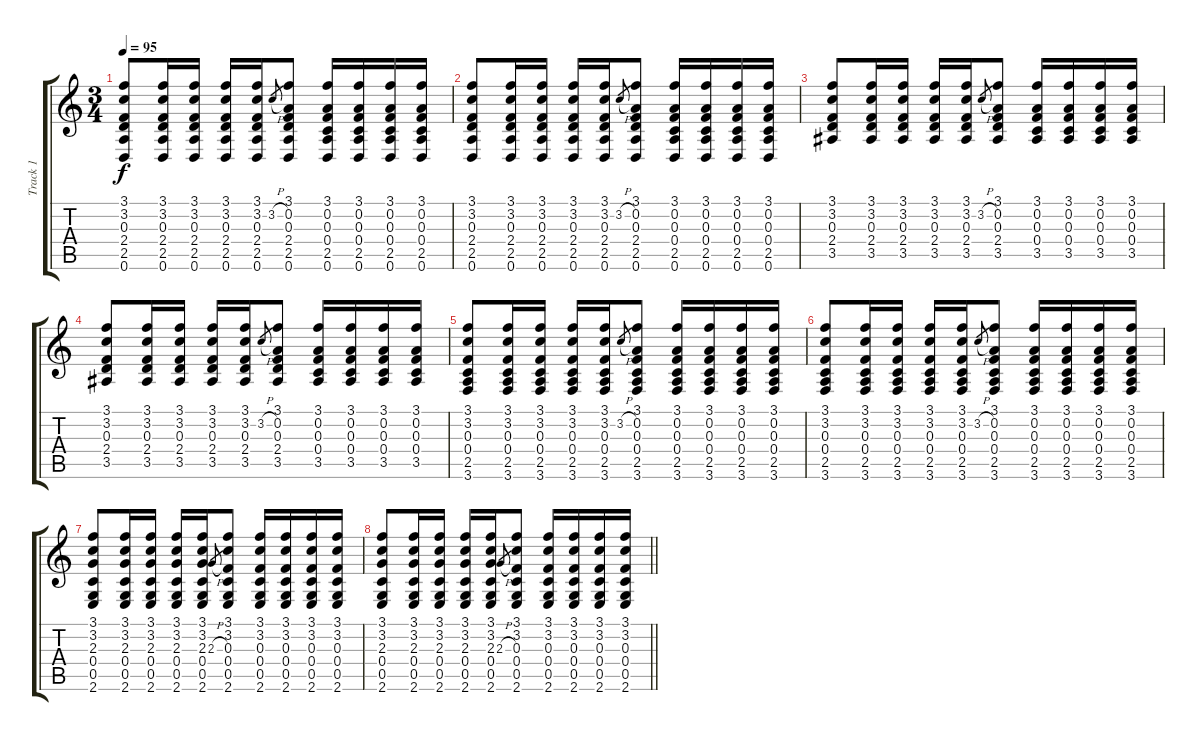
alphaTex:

\track ("Track 1" "Track 1") {instrument acousticguitarsteel}
\staff {score tabs}
\tuning (D4 A3 F3 C3 G2 D2) {hide}
\ts (3 4)
\tempo 95
\clef g2
\ks c
(3.1 3.2 0.3 2.4 2.5 0.6).8{dy f} (3.1 3.2 0.3 2.4 2.5 0.6).16 (3.1 3.2 0.3 2.4 2.5 0.6).16 (3.1 3.2 0.3 2.4 2.5 0.6).16 (3.1 3.2 0.3 2.4 2.5 0.6).16 3.2{h}.8{gr} (3.1 0.2 0.3 2.4 2.5 0.6).8 (3.1 0.2 0.3 0.4 2.5 0.6).16 (3.1 0.2 0.3 0.4 2.5 0.6).16 (3.1 0.2 0.3 0.4 2.5 0.6).16 (3.1 0.2 0.3 0.4 2.5 0.6).16 |
(3.1 3.2 0.3 2.4 2.5 0.6).8 (3.1 3.2 0.3 2.4 2.5 0.6).16 (3.1 3.2 0.3 2.4 2.5 0.6).16 (3.1 3.2 0.3 2.4 2.5 0.6).16 (3.1 3.2 0.3 2.4 2.5 0.6).16 3.2{h}.8{gr} (3.1 0.2 0.3 2.4 2.5 0.6).8 (3.1 0.2 0.3 0.4 2.5 0.6).16 (3.1 0.2 0.3 0.4 2.5 0.6).16 (3.1 0.2 0.3 0.4 2.5 0.6).16 (3.1 0.2 0.3 0.4 2.5 0.6).16 |
(3.1 3.2 0.3 2.4 3.5).8 (3.1 3.2 0.3 2.4 3.5).16 (3.1 3.2 0.3 2.4 3.5).16 (3.1 3.2 0.3 2.4 3.5).16 (3.1 3.2 0.3 2.4 3.5).16 3.2{h}.8{gr} (3.1 0.2 0.3 2.4 3.5).8 (3.1 0.2 0.3 0.4 3.5).16{volume 0} (3.1 0.2 0.3 0.4 3.5).16 (3.1 0.2 0.3 0.4 3.5).16 (3.1 0.2 0.3 0.4 3.5).16 |
(3.1 3.2 0.3 2.4 3.5).8 (3.1 3.2 0.3 2.4 3.5).16 (3.1 3.2 0.3 2.4 3.5).16 (3.1 3.2 0.3 2.4 3.5).16 (3.1 3.2 0.3 2.4 3.5).16 3.2{h}.8{gr} (3.1 0.2 0.3 2.4 3.5).8 (3.1 0.2 0.3 0.4 3.5).16 (3.1 0.2 0.3 0.4 3.5).16 (3.1 0.2 0.3 0.4 3.5).16 (3.1 0.2 0.3 0.4 3.5).16 |
(3.1 3.2 0.3 0.4 2.5 3.6).8 (3.1 3.2 0.3 0.4 2.5 3.6).16 (3.1 3.2 0.3 0.4 2.5 3.6).16 (3.1 3.2 0.3 0.4 2.5 3.6).16 (3.1 3.2 0.3 0.4 2.5 3.6).16 3.2{h}.8{gr} (3.1 0.2 0.3 0.4 2.5 3.6).8 (3.1 0.2 0.3 0.4 2.5 3.6).16 (3.1 0.2 0.3 0.4 2.5 3.6).16 (3.1 0.2 0.3 0.4 2.5 3.6).16 (3.1 0.2 0.3 0.4 2.5 3.6).16 |
(3.1 3.2 0.3 0.4 2.5 3.6).8 (3.1 3.2 0.3 0.4 2.5 3.6).16 (3.1 3.2 0.3 0.4 2.5 3.6).16 (3.1 3.2 0.3 0.4 2.5 3.6).16 (3.1 3.2 0.3 0.4 2.5 3.6).16 3.2{h}.8{gr} (3.1 0.2 0.3 0.4 2.5 3.6).8 (3.1 0.2 0.3 0.4 2.5 3.6).16 (3.1 0.2 0.3 0.4 2.5 3.6).16 (3.1 0.2 0.3 0.4 2.5 3.6).16 (3.1 0.2 0.3 0.4 2.5 3.6).16 |
(3.1 3.2 2.3 0.4 0.5 2.6).8 (3.1 3.2 2.3 0.4 0.5 2.6).16 (3.1 3.2 2.3 0.4 0.5 2.6).16 (3.1 3.2 2.3 0.4 0.5 2.6).16 (3.1 3.2 2.3 0.4 0.5 2.6).16 2.3{h}.8{gr} (3.1 3.2 0.3 0.4 0.5 2.6).8 (3.1 3.2 0.3 0.4 0.5 2.6).16 (3.1 3.2 0.3 0.4 0.5 2.6).16 (3.1 3.2 0.3 0.4 0.5 2.6).16 (3.1 3.2 0.3 0.4 0.5 2.6).16 |
\barLineRight lightlight
(3.1 3.2 2.3 0.4 0.5 2.6).8 (3.1 3.2 2.3 0.4 0.5 2.6).16 (3.1 3.2 2.3 0.4 0.5 2.6).16 (3.1 3.2 2.3 0.4 0.5 2.6).16 (3.1 3.2 2.3 0.4 0.5 2.6).16 2.3{h}.8{gr} (3.1 3.2 0.3 0.4 0.5 2.6).8 (3.1 3.2 0.3 0.4 0.5 2.6).16 (3.1 3.2 0.3 0.4 0.5 2.6).16 (3.1 3.2 0.3 0.4 0.5 2.6).16 (3.1 3.2 0.3 0.4 0.5 2.6).16
